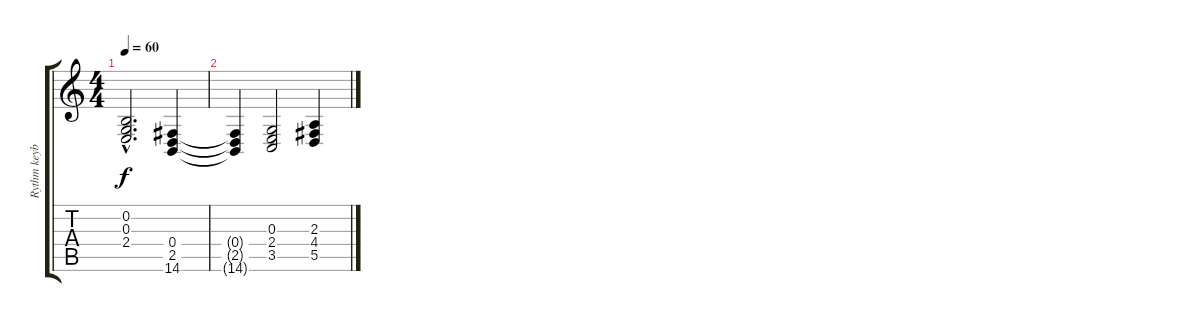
\track ("Rythm keyboard" "Rythm keyb") {instrument drawbarorgan}
\staff {score tabs}
\tuning (E4 B3 G3 D3 A2 E2) {hide}
\ts (4 4)
\tempo 60
\clef g2
\ks c
(0.2{hac} 0.3{hac} 2.4{hac}).2{d dy f volume 0} (0.4 2.5 14.6).4 |
(0.4{t} 2.5{t} 14.6{t}).4 (0.3 2.4 3.5).2 (2.3 4.4 5.5).4
